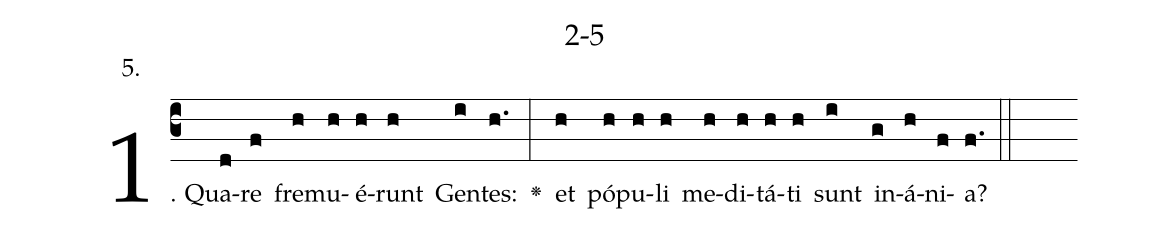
name: 2-5;
annotation: 5.;
%%
(c3)1. Qua(d)re(f) fre(h)mu(h)é(h)runt(h) Gen(i)tes:(h.) <v>\greheightstar</v>(:) et(h) pó(h)pu(h)li(h) me(h)di(h)tá(h)ti(h) sunt(i) in(g)á(h)ni(f)a?(f.) (::)


%E(h) u(h) o(i) u(g) a(h) e.(f.) (::)
